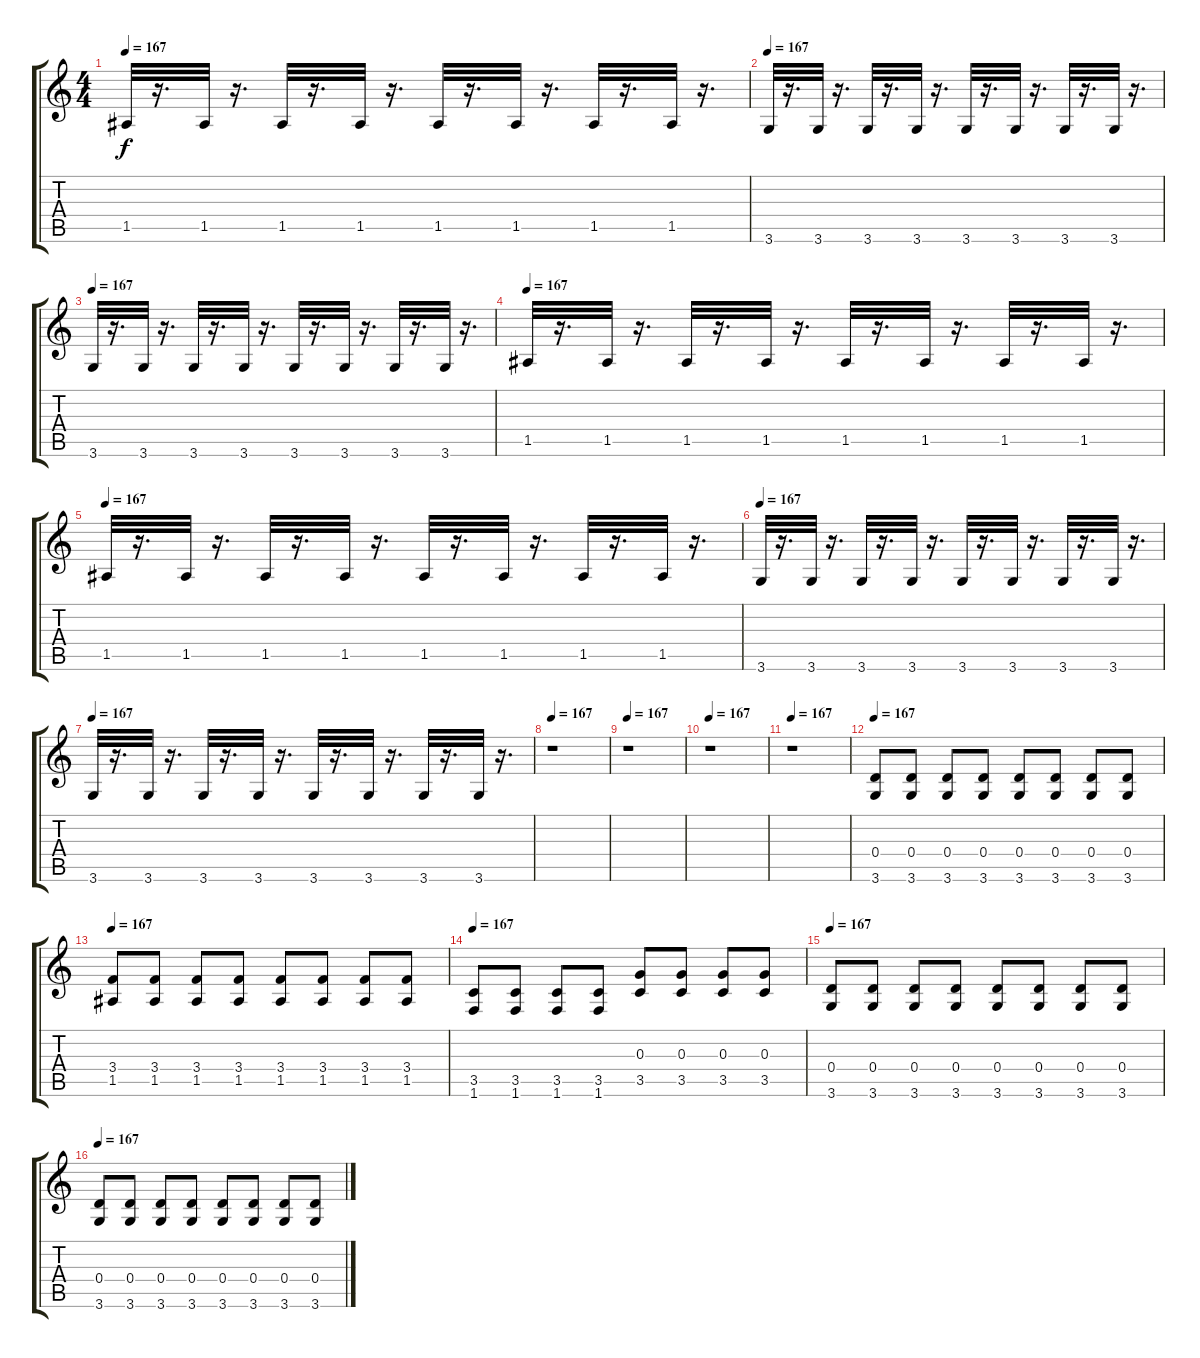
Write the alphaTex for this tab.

\track "" {instrument distortionguitar}
\staff {score tabs}
\tuning (E4 B3 G3 D3 A2 E2) {hide}
\ts (4 4)
\tempo 167
\clef g2
\ks c
1.5.32{dy f} r.16{d} 1.5.32 r.16{d} 1.5.32 r.16{d} 1.5.32 r.16{d} 1.5.32 r.16{d} 1.5.32 r.16{d} 1.5.32 r.16{d} 1.5.32 r.16{d} |
\tempo 167
3.6.32 r.16{d} 3.6.32 r.16{d} 3.6.32 r.16{d} 3.6.32 r.16{d} 3.6.32 r.16{d} 3.6.32 r.16{d} 3.6.32 r.16{d} 3.6.32 r.16{d} |
\tempo 167
3.6.32 r.16{d} 3.6.32 r.16{d} 3.6.32 r.16{d} 3.6.32 r.16{d} 3.6.32 r.16{d} 3.6.32 r.16{d} 3.6.32 r.16{d} 3.6.32 r.16{d} |
\tempo 167
1.5.32 r.16{d} 1.5.32 r.16{d} 1.5.32 r.16{d} 1.5.32 r.16{d} 1.5.32 r.16{d} 1.5.32 r.16{d} 1.5.32 r.16{d} 1.5.32 r.16{d} |
\tempo 167
1.5.32 r.16{d} 1.5.32 r.16{d} 1.5.32 r.16{d} 1.5.32 r.16{d} 1.5.32 r.16{d} 1.5.32 r.16{d} 1.5.32 r.16{d} 1.5.32 r.16{d} |
\tempo 167
3.6.32 r.16{d} 3.6.32 r.16{d} 3.6.32 r.16{d} 3.6.32 r.16{d} 3.6.32 r.16{d} 3.6.32 r.16{d} 3.6.32 r.16{d} 3.6.32 r.16{d} |
\tempo 167
3.6.32 r.16{d} 3.6.32 r.16{d} 3.6.32 r.16{d} 3.6.32 r.16{d} 3.6.32 r.16{d} 3.6.32 r.16{d} 3.6.32 r.16{d} 3.6.32 r.16{d} |
\tempo 167
r.1 |
\tempo 167
r.1 |
\tempo 167
r.1 |
\tempo 167
r.1 |
\tempo 167
(0.4 3.6).8 (0.4 3.6).8 (0.4 3.6).8 (0.4 3.6).8 (0.4 3.6).8 (0.4 3.6).8 (0.4 3.6).8 (0.4 3.6).8 |
\tempo 167
(3.4 1.5).8 (3.4 1.5).8 (3.4 1.5).8 (3.4 1.5).8 (3.4 1.5).8 (3.4 1.5).8 (3.4 1.5).8 (3.4 1.5).8 |
\tempo 167
(3.5 1.6).8 (3.5 1.6).8 (3.5 1.6).8 (3.5 1.6).8 (0.3 3.5).8 (0.3 3.5).8 (0.3 3.5).8 (0.3 3.5).8 |
\tempo 167
(0.4 3.6).8 (0.4 3.6).8 (0.4 3.6).8 (0.4 3.6).8 (0.4 3.6).8 (0.4 3.6).8 (0.4 3.6).8 (0.4 3.6).8 |
\tempo 167
(0.4 3.6).8 (0.4 3.6).8 (0.4 3.6).8 (0.4 3.6).8 (0.4 3.6).8 (0.4 3.6).8 (0.4 3.6).8 (0.4 3.6).8
